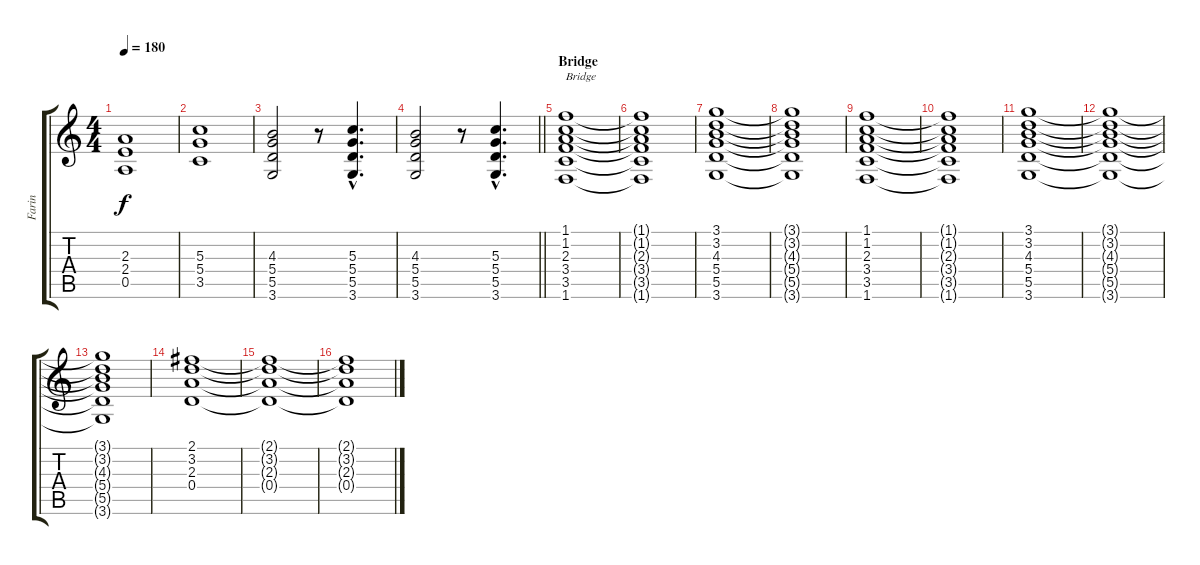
\track ("Farin" "Farin") {instrument overdrivenguitar}
\staff {score tabs}
\tuning (E4 B3 G3 D3 A2 E2) {hide}
\ts (4 4)
\tempo 180
\clef g2
\ks c
(2.3 2.4 0.5).1{dy f} |
(5.3 5.4 3.5).1 |
(4.3 5.4 5.5 3.6).2 r.8 (5.3{hac} 5.4{hac} 5.5{hac} 3.6{hac}).4{d} |
\barLineRight lightlight
(4.3 5.4 5.5 3.6).2 r.8 (5.3{hac} 5.4{hac} 5.5{hac} 3.6{hac}).4{d} |
\section ("" "Bridge")
(1.1 1.2 2.3 3.4 3.5 1.6).1{txt "Bridge"} |
(1.1{t} 1.2{t} 2.3{t} 3.4{t} 3.5{t} 1.6{t}).1 |
(3.1 3.2 4.3 5.4 5.5 3.6).1 |
(3.1{t} 3.2{t} 4.3{t} 5.4{t} 5.5{t} 3.6{t}).1 |
(1.1 1.2 2.3 3.4 3.5 1.6).1 |
(1.1{t} 1.2{t} 2.3{t} 3.4{t} 3.5{t} 1.6{t}).1 |
(3.1 3.2 4.3 5.4 5.5 3.6).1 |
(3.1{t} 3.2{t} 4.3{t} 5.4{t} 5.5{t} 3.6{t}).1 |
(3.1{t} 3.2{t} 4.3{t} 5.4{t} 5.5{t} 3.6{t}).1 |
(2.1 3.2 2.3 0.4).1 |
(2.1{t} 3.2{t} 2.3{t} 0.4{t}).1 |
(2.1{t} 3.2{t} 2.3{t} 0.4{t}).1
